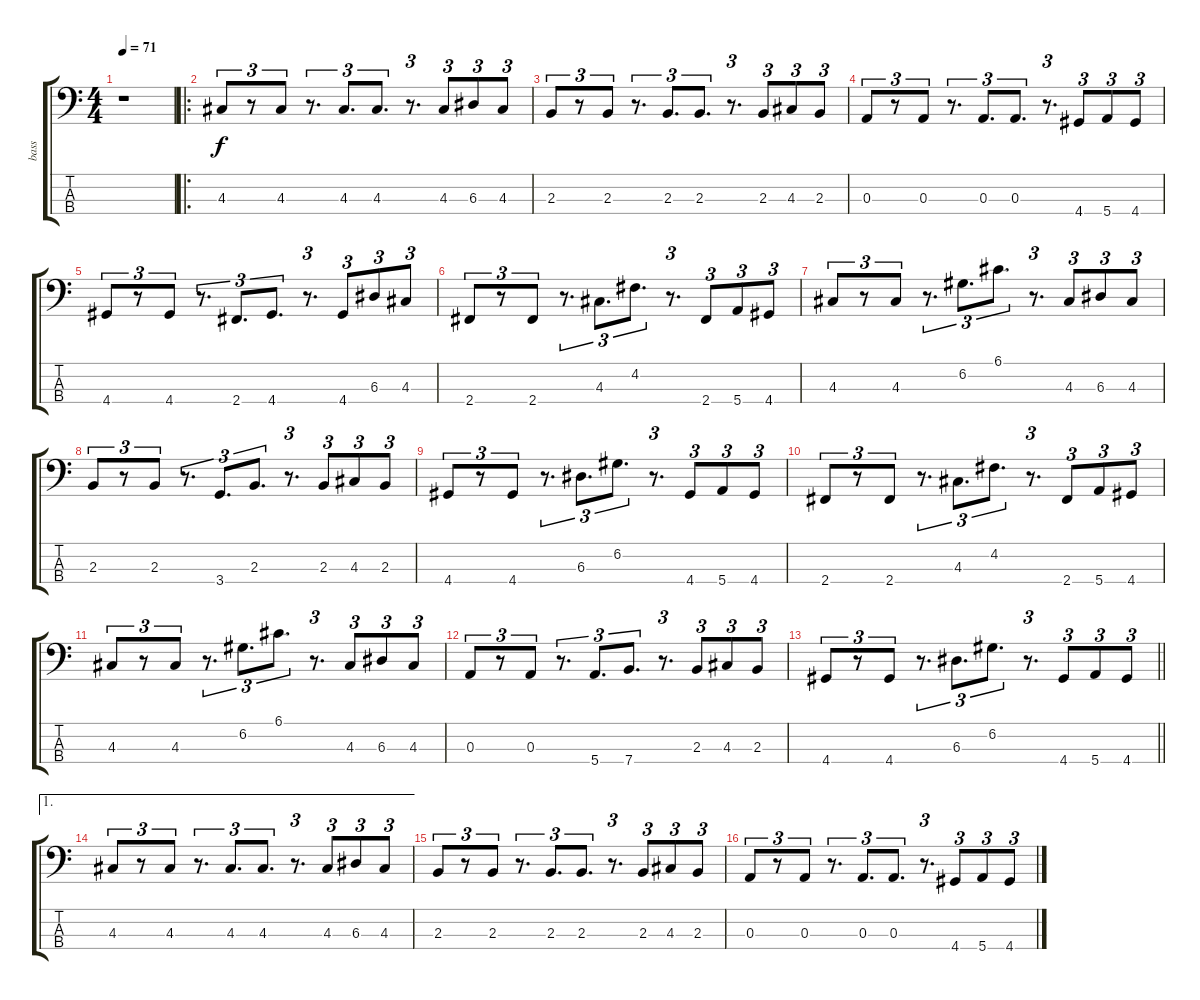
\track ("bass" "bass") {instrument electricbassfinger}
\staff {score tabs}
\tuning (G2 D2 A1 E1) {hide}
\ts (4 4)
\tempo 71
\clef f4
\ks c
r.1{dy f} |
\ro
4.3.8{tu (3 2)} r.8{tu (3 2)} 4.3.8{tu (3 2)} r.8{d tu (3 2)} 4.3.8{d tu (3 2)} 4.3.8{d tu (3 2)} r.8{d tu (3 2)} 4.3.8{tu (3 2)} 6.3.8{tu (3 2)} 4.3.8{tu (3 2)} |
2.3.8{tu (3 2)} r.8{tu (3 2)} 2.3.8{tu (3 2)} r.8{d tu (3 2)} 2.3.8{d tu (3 2)} 2.3.8{d tu (3 2)} r.8{d tu (3 2)} 2.3.8{tu (3 2)} 4.3.8{tu (3 2)} 2.3.8{tu (3 2)} |
0.3.8{tu (3 2)} r.8{tu (3 2)} 0.3.8{tu (3 2)} r.8{d tu (3 2)} 0.3.8{d tu (3 2)} 0.3.8{d tu (3 2)} r.8{d tu (3 2)} 4.4.8{tu (3 2)} 5.4.8{tu (3 2)} 4.4.8{tu (3 2)} |
4.4.8{tu (3 2)} r.8{tu (3 2)} 4.4.8{tu (3 2)} r.8{d tu (3 2)} 2.4.8{d tu (3 2)} 4.4.8{d tu (3 2)} r.8{d tu (3 2)} 4.4.8{tu (3 2)} 6.3.8{tu (3 2)} 4.3.8{tu (3 2)} |
2.4.8{tu (3 2)} r.8{tu (3 2)} 2.4.8{tu (3 2)} r.8{d tu (3 2)} 4.3.8{d tu (3 2)} 4.2.8{d tu (3 2)} r.8{d tu (3 2)} 2.4.8{tu (3 2)} 5.4.8{tu (3 2)} 4.4.8{tu (3 2)} |
4.3.8{tu (3 2)} r.8{tu (3 2)} 4.3.8{tu (3 2)} r.8{d tu (3 2)} 6.2.8{d tu (3 2)} 6.1.8{d tu (3 2)} r.8{d tu (3 2)} 4.3.8{tu (3 2)} 6.3.8{tu (3 2)} 4.3.8{tu (3 2)} |
2.3.8{tu (3 2)} r.8{tu (3 2)} 2.3.8{tu (3 2)} r.8{d tu (3 2)} 3.4.8{d tu (3 2)} 2.3.8{d tu (3 2)} r.8{d tu (3 2)} 2.3.8{tu (3 2)} 4.3.8{tu (3 2)} 2.3.8{tu (3 2)} |
4.4.8{tu (3 2)} r.8{tu (3 2)} 4.4.8{tu (3 2)} r.8{d tu (3 2)} 6.3.8{d tu (3 2)} 6.2.8{d tu (3 2)} r.8{d tu (3 2)} 4.4.8{tu (3 2)} 5.4.8{tu (3 2)} 4.4.8{tu (3 2)} |
2.4.8{tu (3 2)} r.8{tu (3 2)} 2.4.8{tu (3 2)} r.8{d tu (3 2)} 4.3.8{d tu (3 2)} 4.2.8{d tu (3 2)} r.8{d tu (3 2)} 2.4.8{tu (3 2)} 5.4.8{tu (3 2)} 4.4.8{tu (3 2)} |
4.3.8{tu (3 2)} r.8{tu (3 2)} 4.3.8{tu (3 2)} r.8{d tu (3 2)} 6.2.8{d tu (3 2)} 6.1.8{d tu (3 2)} r.8{d tu (3 2)} 4.3.8{tu (3 2)} 6.3.8{tu (3 2)} 4.3.8{tu (3 2)} |
0.3.8{tu (3 2)} r.8{tu (3 2)} 0.3.8{tu (3 2)} r.8{d tu (3 2)} 5.4.8{d tu (3 2)} 7.4.8{d tu (3 2)} r.8{d tu (3 2)} 2.3.8{tu (3 2)} 4.3.8{tu (3 2)} 2.3.8{tu (3 2)} |
\barLineRight lightlight
4.4.8{tu (3 2)} r.8{tu (3 2)} 4.4.8{tu (3 2)} r.8{d tu (3 2)} 6.3.8{d tu (3 2)} 6.2.8{d tu (3 2)} r.8{d tu (3 2)} 4.4.8{tu (3 2)} 5.4.8{tu (3 2)} 4.4.8{tu (3 2)} |
\ae 1
4.3.8{tu (3 2)} r.8{tu (3 2)} 4.3.8{tu (3 2)} r.8{d tu (3 2)} 4.3.8{d tu (3 2)} 4.3.8{d tu (3 2)} r.8{d tu (3 2)} 4.3.8{tu (3 2)} 6.3.8{tu (3 2)} 4.3.8{tu (3 2)} |
2.3.8{tu (3 2)} r.8{tu (3 2)} 2.3.8{tu (3 2)} r.8{d tu (3 2)} 2.3.8{d tu (3 2)} 2.3.8{d tu (3 2)} r.8{d tu (3 2)} 2.3.8{tu (3 2)} 4.3.8{tu (3 2)} 2.3.8{tu (3 2)} |
0.3.8{tu (3 2)} r.8{tu (3 2)} 0.3.8{tu (3 2)} r.8{d tu (3 2)} 0.3.8{d tu (3 2)} 0.3.8{d tu (3 2)} r.8{d tu (3 2)} 4.4.8{tu (3 2)} 5.4.8{tu (3 2)} 4.4.8{tu (3 2)}
